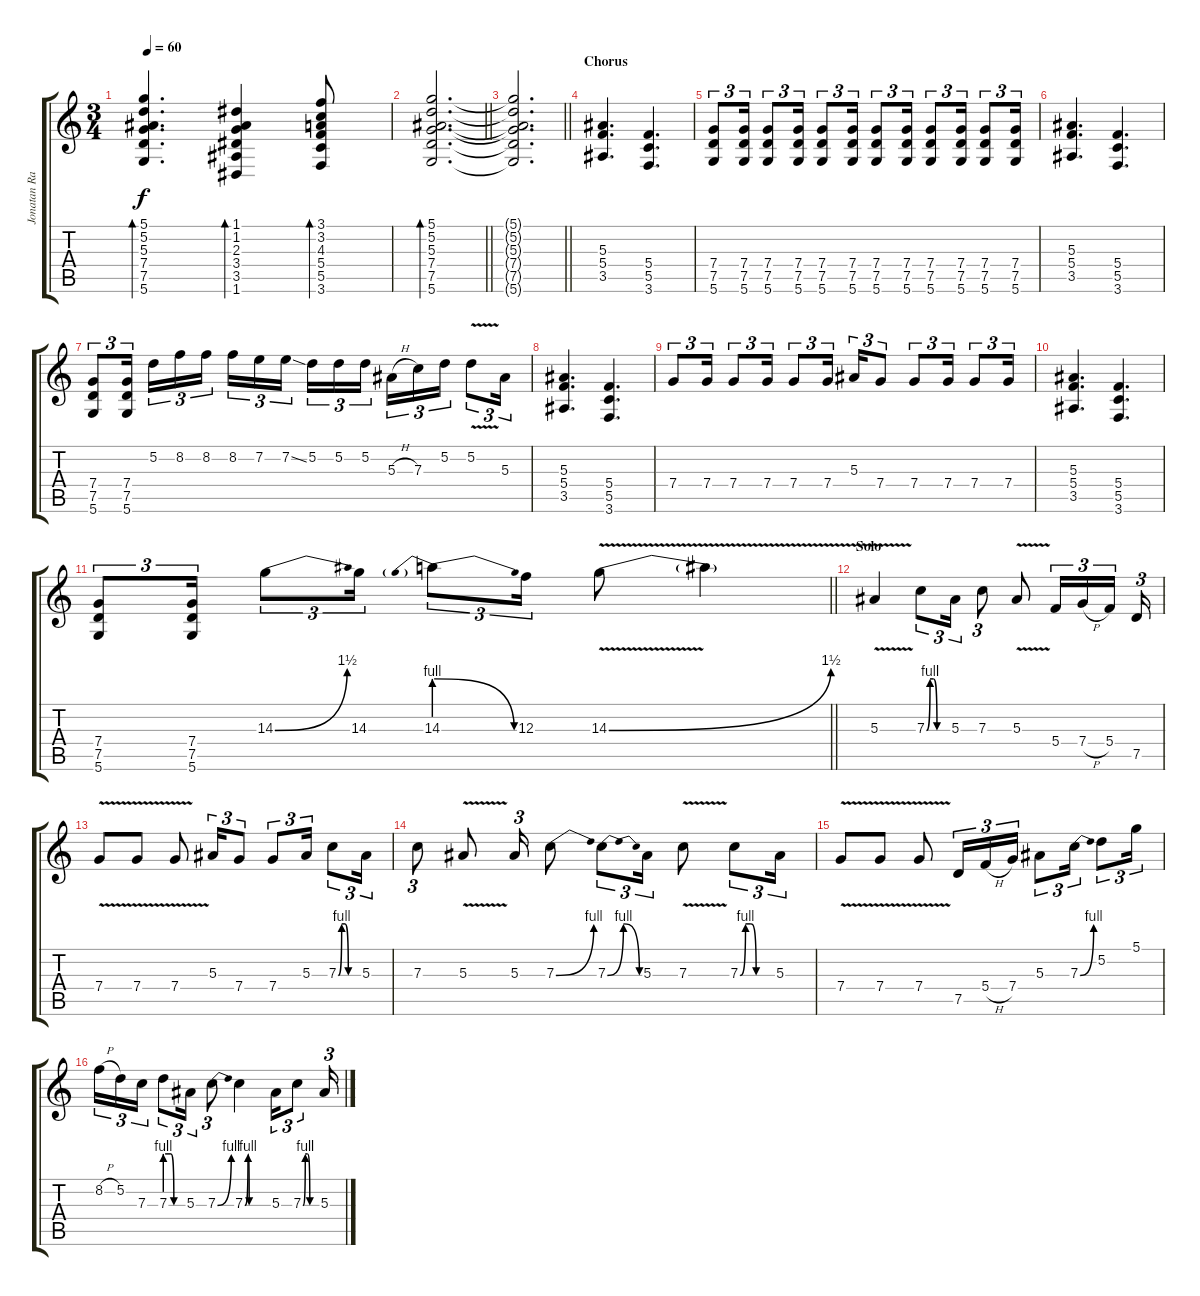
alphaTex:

\track ("Jonatan Ramm" "Jonatan Ra") {instrument electricguitarjazz}
\staff {score tabs}
\tuning (D4 A3 F3 C3 G2 D2) {hide}
\ts (3 4)
\tempo 60
\clef g2
\ks c
(5.1 5.2 5.3 7.4 7.5 5.6).4{d bd 30 dy f} (1.1 1.2 2.3 3.4 3.5 1.6).4{bd 30} (3.1 3.2 4.3 5.4 5.5 3.6).8{bd 30} |
\barLineRight lightlight
(5.1 5.2 5.3 7.4 7.5 5.6).2{d bd 30} |
\barLineRight lightlight
(5.1{t} 5.2{t} 5.3{t} 7.4{t} 7.5{t} 5.6{t}).2{d} |
\section ("" "Chorus")
(5.3 5.4 3.5).4{d instrument distortionguitar} (5.4 5.5 3.6).4{d} |
(7.4 7.5 5.6).8{tu (3 2)} (7.4 7.5 5.6).16{tu (3 2)} (7.4 7.5 5.6).8{tu (3 2)} (7.4 7.5 5.6).16{tu (3 2)} (7.4 7.5 5.6).8{tu (3 2)} (7.4 7.5 5.6).16{tu (3 2)} (7.4 7.5 5.6).8{tu (3 2)} (7.4 7.5 5.6).16{tu (3 2)} (7.4 7.5 5.6).8{tu (3 2)} (7.4 7.5 5.6).16{tu (3 2)} (7.4 7.5 5.6).8{tu (3 2)} (7.4 7.5 5.6).16{tu (3 2)} |
(5.3 5.4 3.5).4{d} (5.4 5.5 3.6).4{d} |
(7.4 7.5 5.6).8{tu (3 2)} (7.4 7.5 5.6).16{tu (3 2) beam splitsecondary} 5.2.16{tu (3 2)} 8.2.16{tu (3 2)} 8.2.16{tu (3 2)} 8.2.16{tu (3 2)} 7.2.16{tu (3 2)} 7.2{ss}.16{tu (3 2) beam splitsecondary} 5.2.16{tu (3 2)} 5.2.16{tu (3 2)} 5.2.16{tu (3 2)} 5.3{h}.16{tu (3 2)} 7.3.16{tu (3 2)} 5.2.16{tu (3 2)} 5.2{v}.8{tu (3 2)} 5.3.16{tu (3 2)} |
(5.3 5.4 3.5).4{d} (5.4 5.5 3.6).4{d} |
7.4.8{tu (3 2)} 7.4.16{tu (3 2)} 7.4.8{tu (3 2)} 7.4.16{tu (3 2)} 7.4.8{tu (3 2)} 7.4.16{tu (3 2) beam splitsecondary} 5.3.16{tu (3 2)} 7.4.8{tu (3 2)} 7.4.8{tu (3 2)} 7.4.16{tu (3 2)} 7.4.8{tu (3 2)} 7.4.16{tu (3 2)} |
(5.3 5.4 3.5).4{d} (5.4 5.5 3.6).4{d} |
\barLineRight lightlight
(7.4 7.5 5.6).8{tu (3 2)} (7.4 7.5 5.6).16{tu (3 2)} 14.3{be (bend 0 0 60 6)}.8{tu (3 2)} 14.3.16{tu (3 2)} 14.3{be (prebendrelease 0 4 60 0)}.8{tu (3 2)} 12.3.16{tu (3 2)} 14.3{be (bend 0 0 60 6) v}.8 14.3{t}.4 |
\section ("" "Solo")
5.3{v}.4 7.3{be (custom 0 0 10 4 20 4 30 0 60 0)}.8{tu (3 2)} 5.3.16{tu (3 2)} 7.3.8{tu (3 2)} 5.3{v}.8 5.4.16{tu (3 2)} 7.4{h}.16{tu (3 2)} 5.4.16{tu (3 2) beam splitsecondary} 7.5.16{tu (3 2)} |
7.4{v}.8 7.4{v}.8 7.4{v}.8 5.3.16{tu (3 2)} 7.4.8{tu (3 2)} 7.4.8{tu (3 2)} 5.3.16{tu (3 2)} 7.3{be (custom 0 0 10 4 20 4 30 0 60 0)}.8{tu (3 2)} 5.3.16{tu (3 2)} |
7.3.8{tu (3 2)} 5.3{v}.8 5.3.16{tu (3 2)} 7.3{be (bend 0 0 60 4)}.8 7.3{be (bendrelease 0 0 7 4 40 4 60 0)}.8{tu (3 2)} 5.3.16{tu (3 2)} 7.3{v}.8 7.3{be (custom 0 0 10 4 20 4 30 0 60 0)}.8{tu (3 2)} 5.3.16{tu (3 2)} |
7.4{v}.8 7.4{v}.8 7.4{v}.8 7.5.16{tu (3 2)} 5.4{h}.16{tu (3 2)} 7.4.16{tu (3 2)} 5.3.8{tu (3 2)} 7.3{be (bend 0 0 60 4)}.16{tu (3 2)} 5.2.8{tu (3 2)} 5.1.16{tu (3 2)} |
8.2{h}.16{tu (3 2)} 5.2.16{tu (3 2)} 7.3.16{tu (3 2)} 7.3{be (custom 0 4 20 4 30 0 60 0)}.8{tu (3 2)} 5.3.16{tu (3 2)} 7.3{be (bend 0 0 60 4)}.8{tu (3 2)} 7.3{be (custom 0 0 8 4 11 0 19 0 60 0)}.4 5.3.16{tu (3 2)} 7.3{be (custom 0 0 10 4 20 4 30 0 60 0)}.8{tu (3 2)} 5.3.16{tu (3 2)}
